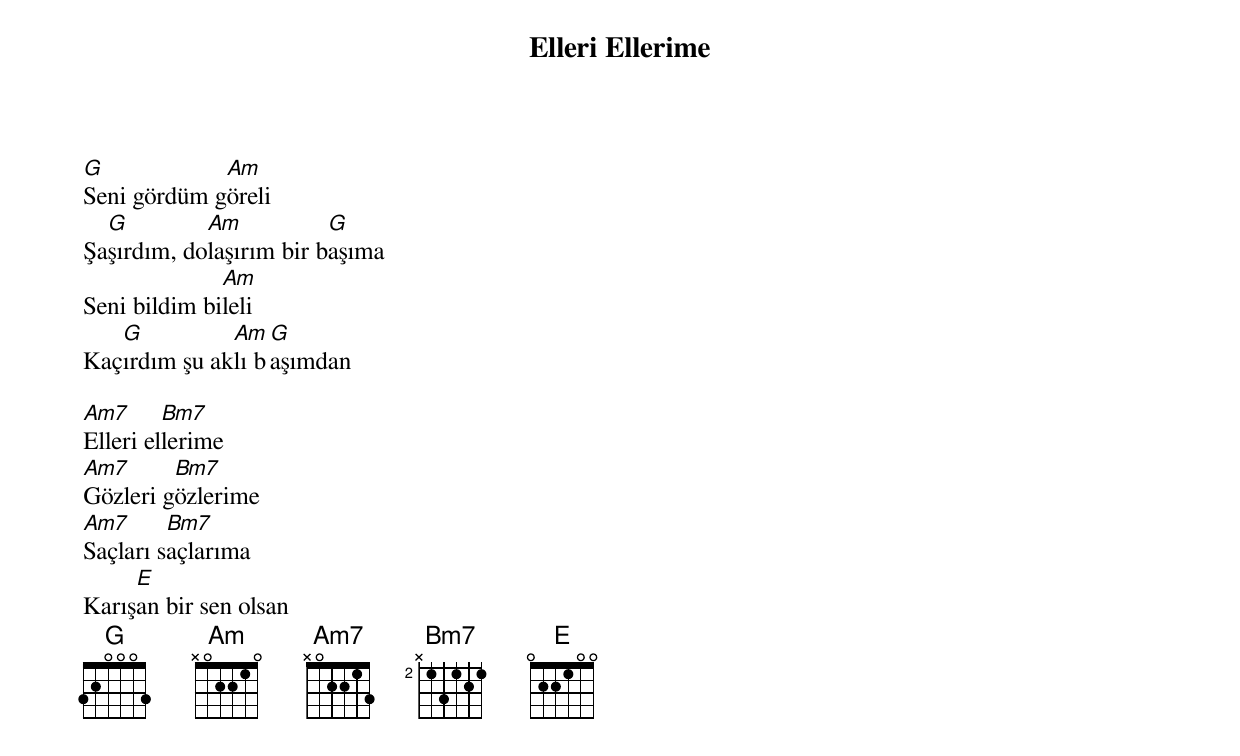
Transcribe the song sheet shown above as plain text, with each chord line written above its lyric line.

{title: Elleri Ellerime}
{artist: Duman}

G            Am
Seni gördüm göreli
  G         Am           G
Şaşırdım, dolaşırım bir başıma
              Am
Seni bildim bileli
   G          Am  G
Kaçırdım şu aklı başımdan

Am7      Bm7
Elleri ellerime
Am7      Bm7
Gözleri gözlerime
Am7      Bm7
Saçları saçlarıma
     E
Karışan bir sen olsan
